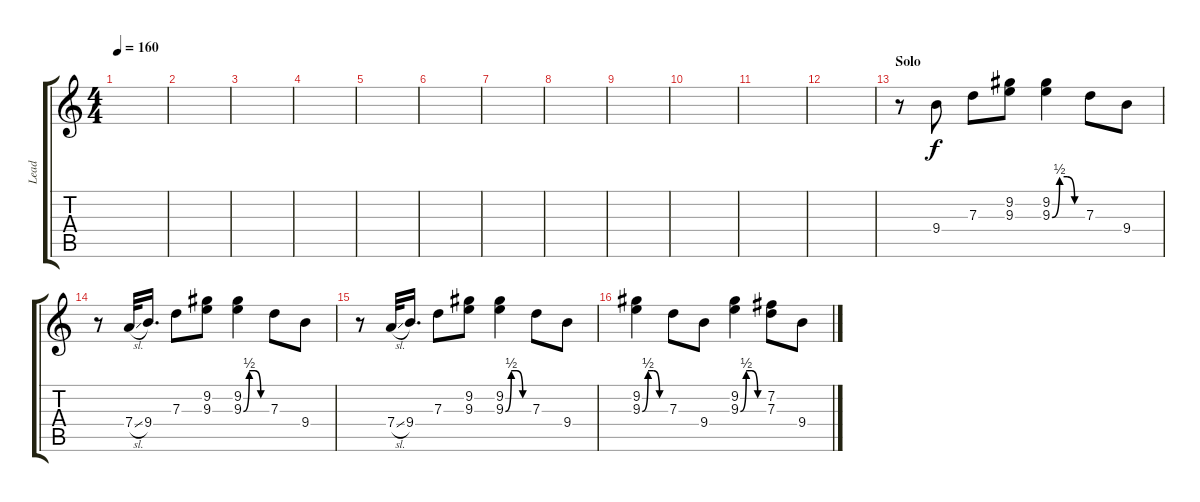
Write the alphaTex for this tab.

\track ("Lead" "Lead") {instrument distortionguitar}
\staff {score tabs}
\tuning (E4 B3 G3 D3 A2 E2) {hide}
\ts (4 4)
\tempo 160
\clef g2
\ks c
|
|
|
|
|
|
|
|
|
|
|
|
\section ("" "Solo")
r.8 9.4.8 7.3.8 (9.2 9.3).8 (9.2 9.3{be (custom 0 0 15 2 30 2 45 0 60 0)}).4 7.3.8 9.4.8 |
r.8 7.4{sl}.32 9.4.16{d} 7.3.8 (9.2 9.3).8 (9.2 9.3{be (custom 0 0 15 2 30 2 45 0 60 0)}).4 7.3.8 9.4.8 |
r.8 7.4{sl}.32 9.4.16{d} 7.3.8 (9.2 9.3).8 (9.2 9.3{be (custom 0 0 15 2 30 2 45 0 60 0)}).4 7.3.8 9.4.8 |
(9.2 9.3{be (custom 0 0 15 2 30 2 45 0 60 0)}).4 7.3.8 9.4.8 (9.2 9.3{be (custom 0 0 15 2 30 2 45 0 60 0)}).4 (7.2 7.3).8 9.4.8
